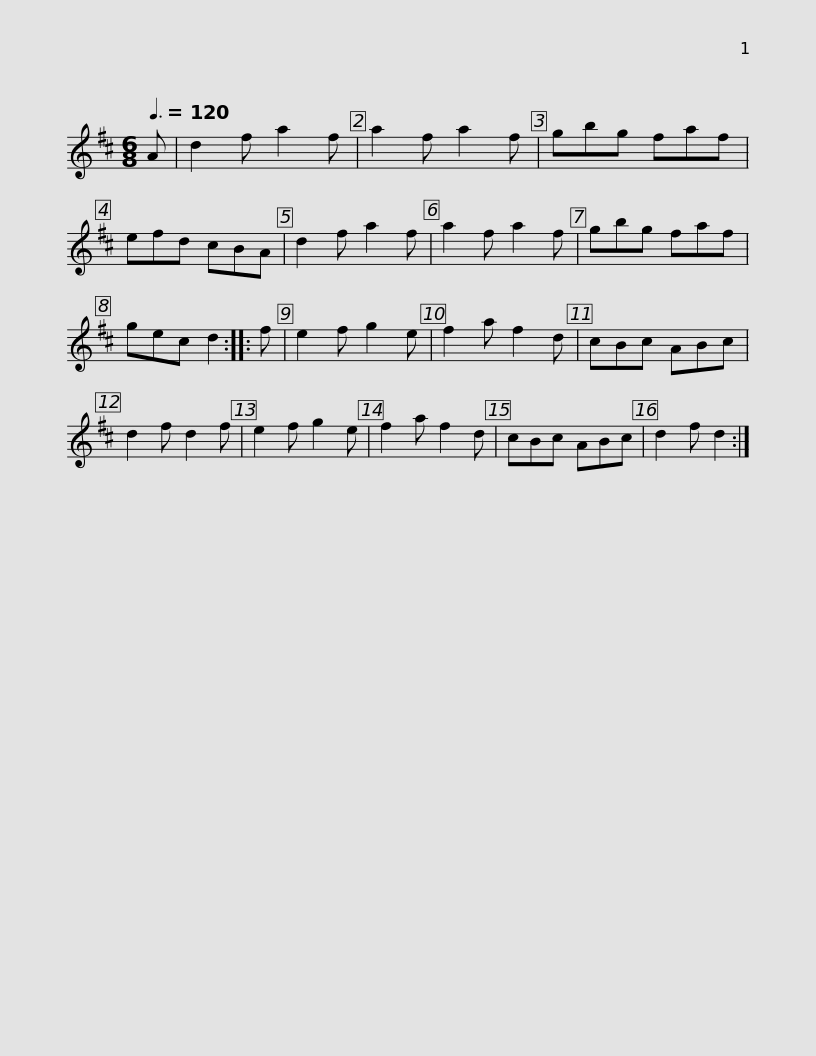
X:1
L:1/8
Q:3/8=120
M:6/8
I:linebreak $
K:D
V:1 treble
V:1
 A | d2 f a2 f | a2 f a2 f | gbg faf | efd cBA | %5
 d2 f a2 f | a2 f a2 f | gbg faf | gec d2 ::$ f | %10
 e2 f g2 e | f2 a f2 d | cBc ABc | d2 f d2 f | e2 f g2 e | %15
 f2 a f2 d | cBc ABc | d2 f d2 :| %18
